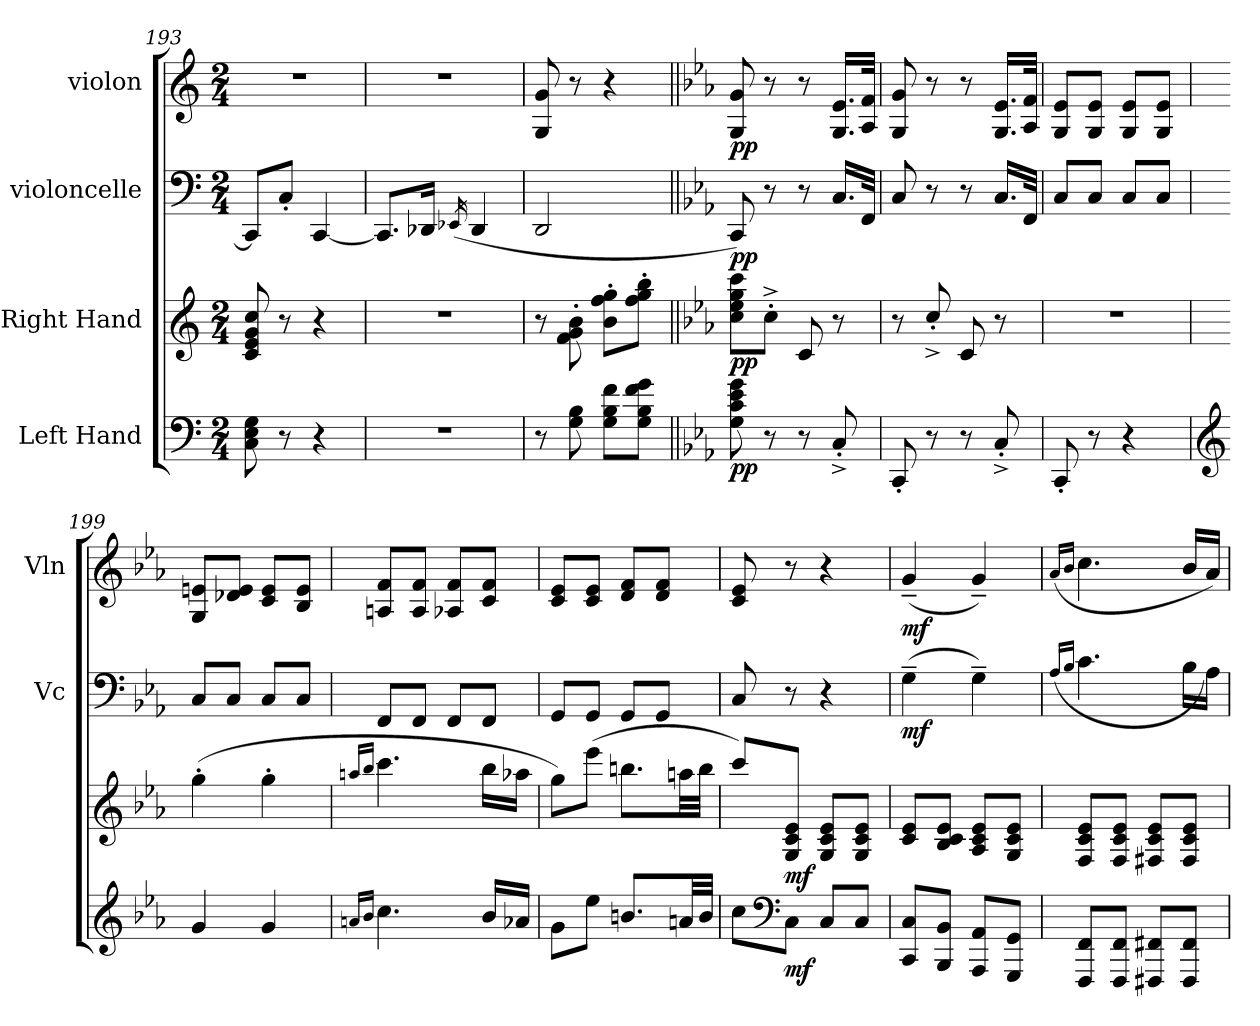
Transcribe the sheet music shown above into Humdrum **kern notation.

**kern	**dynam	**kern	**dynam	**kern	**dynam	**kern	**dynam
*part4	*part4	*part3	*part3	*part2	*part2	*part1	*part1
*staff4	*staff4	*staff3	*staff3	*staff2	*staff2	*staff1	*staff1
*I"Left Hand	*	*I"Right Hand	*	*I"violoncelle	*	*I"violon	*
*	*	*	*	*I'Vc	*	*I'Vln	*
*clefF4	*	*clefG2	*	*clefF4	*	*clefG2	*
*k[]	*	*k[]	*	*k[]	*	*k[]	*
*M2/4	*	*M2/4	*	*M2/4	*	*M2/4	*
=193	=193	=193	=193	=193	=193	=193	=193
8C\ 8E\ 8G\	.	8c/ 8e/ 8g/ 8cc/	.	8CC/L]	.	2r	.
8r	.	8r	.	8C'/J	.	.	.
4r	.	4r	.	[4CC/	.	.	.
=194	=194	=194	=194	=194	=194	=194	=194
2r	.	2r	.	8.CC/L]	.	2r	.
.	.	.	.	16DD-X/Jk	.	.	.
.	.	.	.	(>16qEE-X/	.	.	.
.	.	.	.	4DD-/	.	.	.
=195	=195	=195	=195	=195	=195	=195	=195
8r	.	8r	.	2DD/	.	8G/ 8g/	.
8G\ 8B\	.	8f\' 8g\' 8b\'	.	.	.	8r	.
8G\ 8B\ 8f\L	.	8b\' 8ff\' 8gg\'L	.	.	.	4r	.
8G\ 8B\ 8f\ 8g\J	.	8ff\' 8gg\' 8bb\'J	.	.	.	.	.
!!LO:PB:g=z
=196||	=196||	=196||	=196||	=196||	=196||	=196||	=196||
*k[b-e-a-]	*	*k[b-e-a-]	*	*k[b-e-a-]	*	*k[b-e-a-]	*
!	!LO:DY:b	!	!LO:DY:b	!	!LO:DY:b	!	!LO:DY:b
8G\ 8c\ 8e-\ 8g\	pp	8cc\ 8ee-\ 8gg\ 8ccc\L	pp	8CC/)	pp	8G/ 8g/	pp
8r	.	8cc'^\J	.	8r	.	8r	.
8r	.	8c/	.	8r	.	8r	.
8C'^/	.	8r	.	16.C/LL	.	16.G/ 16.e-/LL	.
.	.	.	.	32FF/JJk	.	32A-/ 32f/JJk	.
=197	=197	=197	=197	=197	=197	=197	=197
8CC'/	.	8r	.	8C/	.	8G/ 8g/	.
8r	.	8cc'^/	.	8r	.	8r	.
8r	.	8c/	.	8r	.	8r	.
8C'^/	.	8r	.	16.C/LL	.	16.G/ 16.e-/LL	.
.	.	.	.	32FF/JJk	.	32A-/ 32f/JJk	.
=198	=198	=198	=198	=198	=198	=198	=198
8CC'/	.	2r	.	8C/L	.	8G/ 8e-/L	.
8r	.	.	.	8C/J	.	8G/ 8e-/J	.
4r	.	.	.	8C/L	.	8G/ 8e-/L	.
.	.	.	.	8C/J	.	8G/ 8e-/J	.
=199	=199	=199	=199	=199	=199	=199	=199
*clefG2	*	*	*	*	*	*	*
4g/	.	(>4gg'\	.	8C/L	.	8G/ 8en/L	.
.	.	.	.	8C/J	.	8d-X/ 8e/J	.
4g/	.	4gg'\	.	8C/L	.	8c/ 8e/L	.
.	.	.	.	8C/J	.	8B-/ 8e/J	.
=200	=200	=200	=200	=200	=200	=200	=200
16qan/LL	.	16qaan/LL	.	.	.	.	.
16qb-/JJ	.	16qbb-/JJ	.	.	.	.	.
4.cc\	.	4.ccc\	.	8FF/L	.	8An/ 8f/L	.
.	.	.	.	8FF/J	.	8A/ 8f/J	.
.	.	.	.	8FF/L	.	8A-X/ 8f/L	.
16b-/LL	.	16bb-\LL	.	8FF/J	.	8c/ 8f/J	.
16a-X/JJ	.	16aa-X\JJ	.	.	.	.	.
=201	=201	=201	=201	=201	=201	=201	=201
8g\L	.	8gg\L)	.	8GG/L	.	8c/ 8e-/L	.
8ee-\J	.	(>8eee-\J	.	8GG/J	.	8c/ 8e-/J	.
8.bn/L	.	8.bbn\L	.	8GG/L	.	8d/ 8f/L	.
.	.	.	.	8GG/J	.	8d/ 8f/J	.
32an/LL	.	32aan\LL	.	.	.	.	.
32b/JJJ	.	32bb\JJJ	.	.	.	.	.
!!LO:PB:g=z
=202	=202	=202	=202	=202	=202	=202	=202
8cc\L	.	8ccc/L)	.	8C/	.	8c/ 8e-/	.
*clefF4	*	*	*	*	*	*	*
!	!LO:DY:b	!	!LO:DY:b	!	!	!	!
8C\J	mf	8G/ 8c/ 8e-/J	mf	8r	.	8r	.
8C/L	.	8G/ 8c/ 8e-/L	.	4r	.	4r	.
8C/J	.	8G/ 8c/ 8e-/J	.	.	.	.	.
=203	=203	=203	=203	=203	=203	=203	=203
!	!	!	!	!	!LO:DY:b	!	!LO:DY:b
8CC/ 8C/L	.	8c/ 8e-/L	.	(>4G~\	mf	(<4g~/	mf
8BBB-/ 8BB-/J	.	8B-/ 8c/ 8e-/J	.	.	.	.	.
8AAA-/ 8AA-/L	.	8A-/ 8c/ 8e-/L	.	4G~\)	.	4g~/)	.
8GGG/ 8GG/J	.	8G/ 8c/ 8e-/J	.	.	.	.	.
=204	=204	=204	=204	=204	=204	=204	=204
.	.	.	.	(<16qA-/LL	.	(<16qa-/LL	.
.	.	.	.	16qB-/JJ	.	16qb-/JJ	.
8FFF/ 8FF/L	.	8F/ 8c/ 8e-/L	.	4.c\	.	4.cc\	.
8FFF/ 8FF/J	.	8F/ 8c/ 8e-/J	.	.	.	.	.
8FFF#X/ 8FF#X/L	.	8F#X/ 8c/ 8e-/L	.	.	.	.	.
8FFF#/ 8FF#/J	.	8F#/ 8c/ 8e-/J	.	16B-\LL	.	16b-/LL	.
.	.	.	.	16A-\JJ)	.	16a-/JJ)	.
=	=	=	=	=	=	=	=
*-	*-	*-	*-	*-	*-	*-	*-
